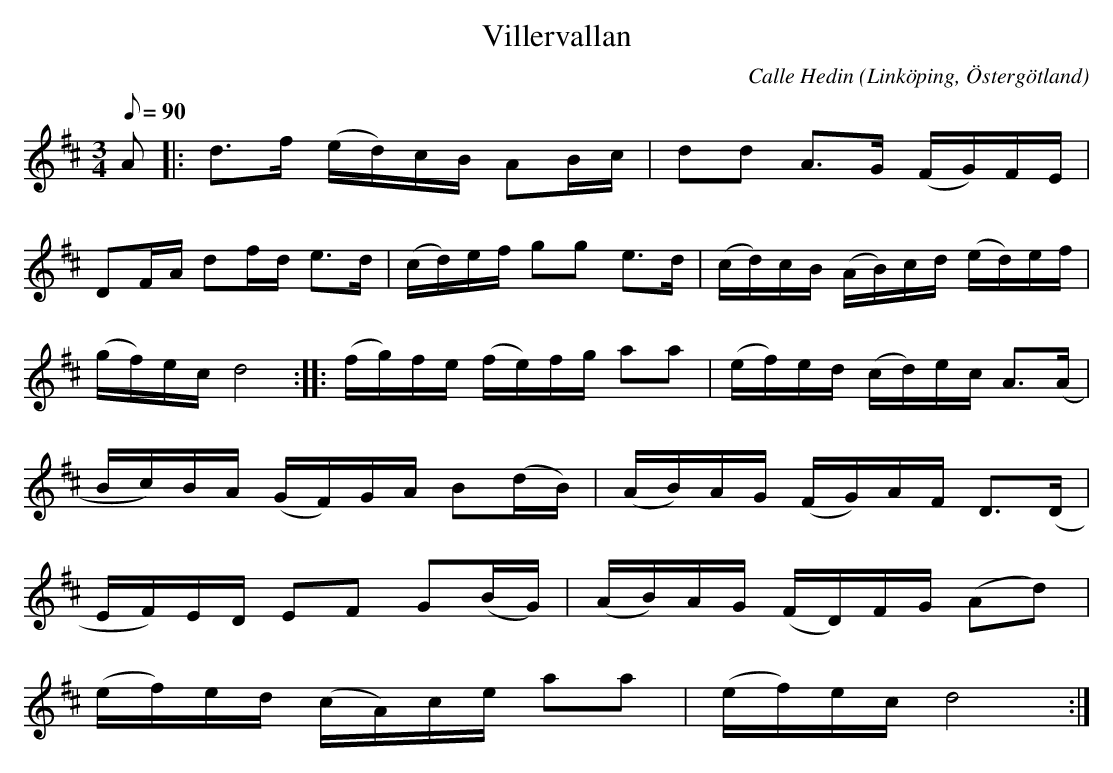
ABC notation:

X:1
T:Villervallan
C:Calle Hedin
O:Linköping, Östergötland
M:3/4
K:D
Q:90
 A |: d>f (e1/2d1/2)c1/2B1/2 AB1/2c1/2 |  dd A>G  (F1/2G1/2)F1/2E1/2|
DF1/2A1/2 df1/2d1/2 e>d | (c1/2d1/2)e1/2f1/2 gg e>d | (c1/2d1/2)c1/2B1/2 (A1/2B1/2)c1/2d1/2  (e1/2d1/2)e1/2f1/2 |
 (g1/2f1/2)e1/2c1/2 d4 :||: (f1/2g1/2)f1/2e1/2   (f1/2e1/2)f1/2g1/2 aa  | (e1/2f1/2)e1/2d1/2 (c1/2d1/2)e1/2c1/2    A>(A           |
  B1/2c1/2)B1/2A1/2  (G1/2F1/2)G1/2A1/2    B(d1/2B1/2) |  (A1/2B1/2)A1/2G1/2 (F1/2G1/2)A1/2F1/2  D>(D  |
 E1/2F1/2)E1/2D1/2   EF G(B1/2G1/2) | (A1/2B1/2)A1/2G1/2   (F1/2D1/2)F1/2G1/2  (Ad) |
(e1/2f1/2)e1/2d1/2    (c1/2A1/2)c1/2e1/2    aa  | (e1/2f1/2)e1/2c1/2  d4 :|
